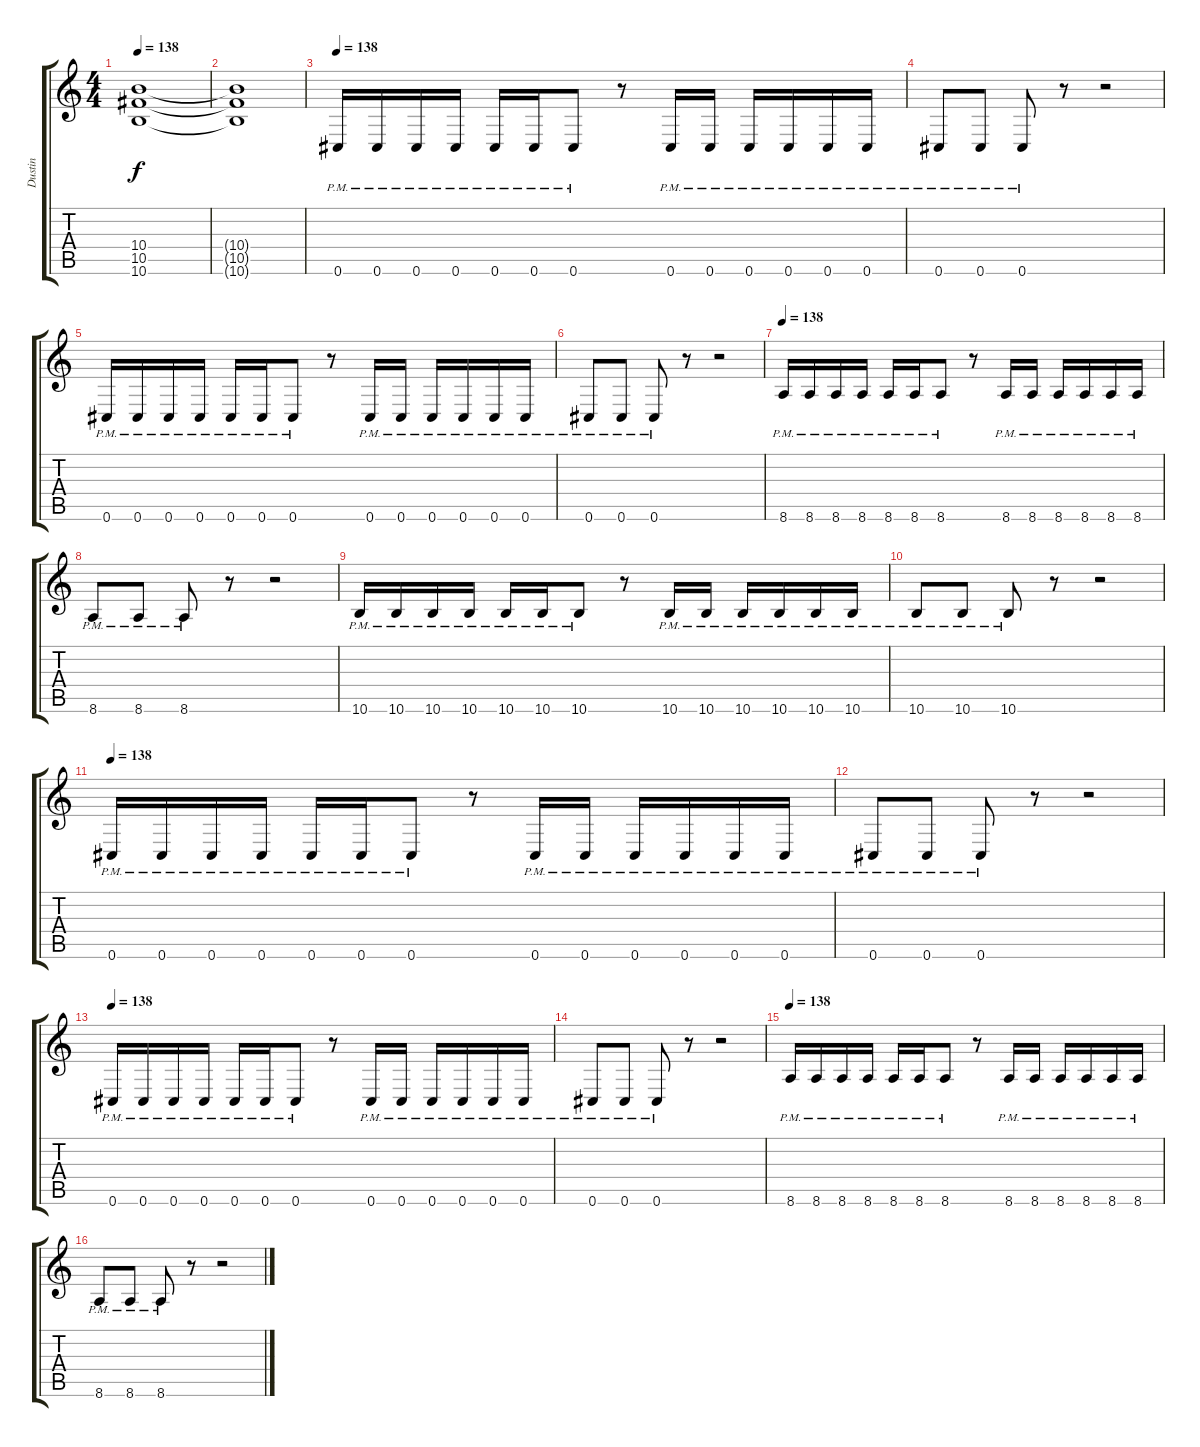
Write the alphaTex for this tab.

\track ("Dustin" "Dustin") {instrument overdrivenguitar}
\staff {score tabs}
\tuning (Eb4 Bb3 Gb3 Db3 Ab2 Db2) {hide}
\ts (4 4)
\tempo 138
\clef g2
\ks c
(10.4 10.5 10.6).1{dy f} |
(10.4{t} 10.5{t} 10.6{t}).1 |
\tempo 138
0.6{pm}.16 0.6{pm}.16 0.6{pm}.16 0.6{pm}.16 0.6{pm}.16 0.6{pm}.16 0.6{pm}.8 r.8 0.6{pm}.16 0.6{pm}.16 0.6{pm}.16 0.6{pm}.16 0.6{pm}.16 0.6{pm}.16 |
0.6{pm}.8 0.6{pm}.8 0.6{pm}.8 r.8 r.2 |
0.6{pm}.16 0.6{pm}.16 0.6{pm}.16 0.6{pm}.16 0.6{pm}.16 0.6{pm}.16 0.6{pm}.8 r.8 0.6{pm}.16 0.6{pm}.16 0.6{pm}.16 0.6{pm}.16 0.6{pm}.16 0.6{pm}.16 |
0.6{pm}.8 0.6{pm}.8 0.6{pm}.8 r.8 r.2 |
\tempo 138
8.6{pm}.16 8.6{pm}.16 8.6{pm}.16 8.6{pm}.16 8.6{pm}.16 8.6{pm}.16 8.6{pm}.8 r.8 8.6{pm}.16 8.6{pm}.16 8.6{pm}.16 8.6{pm}.16 8.6{pm}.16 8.6{pm}.16 |
8.6{pm}.8 8.6{pm}.8 8.6{pm}.8 r.8 r.2 |
10.6{pm}.16 10.6{pm}.16 10.6{pm}.16 10.6{pm}.16 10.6{pm}.16 10.6{pm}.16 10.6{pm}.8 r.8 10.6{pm}.16 10.6{pm}.16 10.6{pm}.16 10.6{pm}.16 10.6{pm}.16 10.6{pm}.16 |
10.6{pm}.8 10.6{pm}.8 10.6{pm}.8 r.8 r.2 |
\tempo 138
0.6{pm}.16 0.6{pm}.16 0.6{pm}.16 0.6{pm}.16 0.6{pm}.16 0.6{pm}.16 0.6{pm}.8 r.8 0.6{pm}.16 0.6{pm}.16 0.6{pm}.16 0.6{pm}.16 0.6{pm}.16 0.6{pm}.16 |
0.6{pm}.8 0.6{pm}.8 0.6{pm}.8 r.8 r.2 |
\tempo 138
0.6{pm}.16 0.6{pm}.16 0.6{pm}.16 0.6{pm}.16 0.6{pm}.16 0.6{pm}.16 0.6{pm}.8 r.8 0.6{pm}.16 0.6{pm}.16 0.6{pm}.16 0.6{pm}.16 0.6{pm}.16 0.6{pm}.16 |
0.6{pm}.8 0.6{pm}.8 0.6{pm}.8 r.8 r.2 |
\tempo 138
8.6{pm}.16 8.6{pm}.16 8.6{pm}.16 8.6{pm}.16 8.6{pm}.16 8.6{pm}.16 8.6{pm}.8 r.8 8.6{pm}.16 8.6{pm}.16 8.6{pm}.16 8.6{pm}.16 8.6{pm}.16 8.6{pm}.16 |
8.6{pm}.8 8.6{pm}.8 8.6{pm}.8 r.8 r.2
